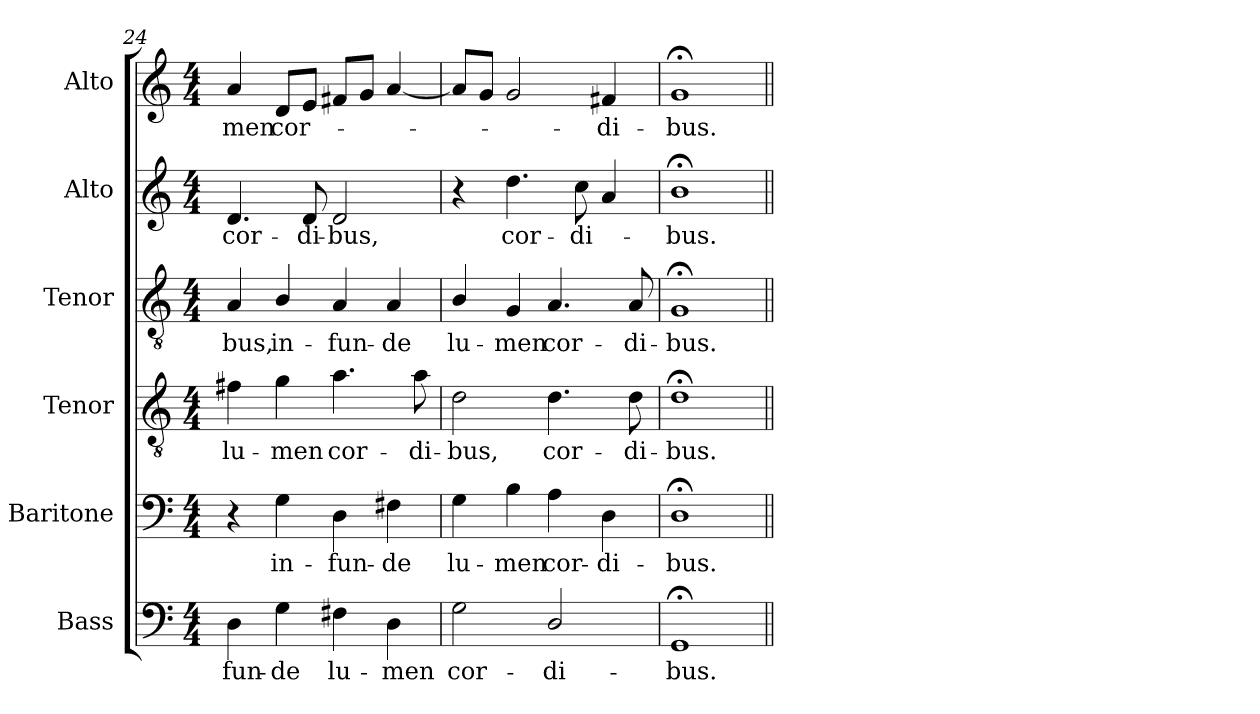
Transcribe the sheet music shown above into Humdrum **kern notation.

**kern	**text	**kern	**text	**kern	**text	**kern	**text	**kern	**text	**kern	**text
*part6	*part6	*part5	*part5	*part4	*part4	*part3	*part3	*part2	*part2	*part1	*part1
*staff6	*staff6	*staff5	*staff5	*staff4	*staff4	*staff3	*staff3	*staff2	*staff2	*staff1	*staff1
*I"Bass	*	*I"Baritone	*	*I"Tenor	*	*I"Tenor	*	*I"Alto	*	*I"Alto	*
*I'B.	*	*I'Bar.	*	*I'T.	*	*I'T.	*	*I'A.	*	*	*
*clefF4	*	*clefF4	*	*clefGv2	*	*clefGv2	*	*clefG2	*	*clefG2	*
*	*	*	*	*ITrd7c12	*	*ITrd7c12	*	*	*	*	*
*k[]	*	*k[]	*	*k[]	*	*k[]	*	*k[]	*	*k[]	*
*C:	*	*C:	*	*C:	*	*C:	*	*C:	*	*C:	*
*M4/4	*	*M4/4	*	*M4/4	*	*M4/4	*	*M4/4	*	*M4/4	*
=24	=24	=24	=24	=24	=24	=24	=24	=24	=24	=24	=24
!	!LO:LY:b:color=#000000	!	!	!	!	!	!	!	!	!	!
!	!	!	!	!	!LO:LY:b:color=#000000	!	!	!	!	!	!
!	!	!	!	!	!	!	!LO:LY:b:color=#000000	!	!	!	!
!	!	!	!	!	!	!	!	!	!LO:LY:b:color=#000000	!	!
!	!	!	!	!	!	!	!	!	!	!	!LO:LY:b:color=#000000
4Di\	-fun-	4r	.	4F#Xi\	lu-	4AAi/	-bus,	4.di/	cor-	4ai/	-men
!	!LO:LY:b:color=#000000	!	!	!	!	!	!	!	!	!	!
!	!	!	!LO:LY:b:color=#000000	!	!	!	!	!	!	!	!
!	!	!	!	!	!LO:LY:b:color=#000000	!	!	!	!	!	!
!	!	!	!	!	!	!	!LO:LY:b:color=#000000	!	!	!	!
!	!	!	!	!	!	!	!	!	!	!	!LO:LY:b:color=#000000
4Gi\	-de	4Gi\	in-	4Gi\	-men	4BBi/	in-	.	.	8di/L	cor-
!	!	!	!	!	!	!	!	!	!LO:LY:b:color=#000000	!	!
.	.	.	.	.	.	.	.	8di/	-di-	8ei/J	.
!	!LO:LY:b:color=#000000	!	!	!	!	!	!	!	!	!	!
!	!	!	!LO:LY:b:color=#000000	!	!	!	!	!	!	!	!
!	!	!	!	!	!LO:LY:b:color=#000000	!	!	!	!	!	!
!	!	!	!	!	!	!	!LO:LY:b:color=#000000	!	!	!	!
!	!	!	!	!	!	!	!	!	!LO:LY:b:color=#000000	!	!
4F#Xi\	lu-	4Di\	-fun-	4.Ai\	cor-	4AAi/	-fun-	2di/	-bus,	8f#Xi/L	.
.	.	.	.	.	.	.	.	.	.	8gi/J	.
!	!LO:LY:b:color=#000000	!	!	!	!	!	!	!	!	!	!
!	!	!	!LO:LY:b:color=#000000	!	!	!	!	!	!	!	!
!	!	!	!	!	!	!	!LO:LY:b:color=#000000	!	!	!	!
4Di\	-men	4F#Xi\	-de	.	.	4AAi/	-de	.	.	[4ai/	.
!	!	!	!	!	!LO:LY:b:color=#000000	!	!	!	!	!	!
.	.	.	.	8Ai\	-di-	.	.	.	.	.	.
=25	=25	=25	=25	=25	=25	=25	=25	=25	=25	=25	=25
!	!LO:LY:b:color=#000000	!	!	!	!	!	!	!	!	!	!
!	!	!	!LO:LY:b:color=#000000	!	!	!	!	!	!	!	!
!	!	!	!	!	!LO:LY:b:color=#000000	!	!	!	!	!	!
!	!	!	!	!	!	!	!LO:LY:b:color=#000000	!	!	!	!
2Gi\	cor-	4Gi\	lu-	2Di\	-bus,	4BBi/	lu-	4r	.	8ai/L]	.
.	.	.	.	.	.	.	.	.	.	8gi/J	.
!	!	!	!LO:LY:b:color=#000000	!	!	!	!	!	!	!	!
!	!	!	!	!	!	!	!LO:LY:b:color=#000000	!	!	!	!
!	!	!	!	!	!	!	!	!	!LO:LY:b:color=#000000	!	!
.	.	4Bi\	-men	.	.	4GGi/	-men	4.ddi\	cor-	2gi/	.
!	!LO:LY:b:color=#000000	!	!	!	!	!	!	!	!	!	!
!	!	!	!LO:LY:b:color=#000000	!	!	!	!	!	!	!	!
!	!	!	!	!	!LO:LY:b:color=#000000	!	!	!	!	!	!
!	!	!	!	!	!	!	!LO:LY:b:color=#000000	!	!	!	!
2Di/	-di-	4Ai\	cor-	4.Di\	cor-	4.AAi/	cor-	.	.	.	.
!	!	!	!	!	!	!	!	!	!LO:LY:b:color=#000000	!	!
.	.	.	.	.	.	.	.	8cci\	-di-	.	.
!	!	!	!LO:LY:b:color=#000000	!	!	!	!	!	!	!	!
!	!	!	!	!	!	!	!	!	!	!	!LO:LY:b:color=#000000
.	.	4Di\	-di-	.	.	.	.	4ai/	.	4f#Xi/	-di-
!	!	!	!	!	!LO:LY:b:color=#000000	!	!	!	!	!	!
!	!	!	!	!	!	!	!LO:LY:b:color=#000000	!	!	!	!
.	.	.	.	8Di\	-di-	8AAi/	-di-	.	.	.	.
=26	=26	=26	=26	=26	=26	=26	=26	=26	=26	=26	=26
!	!LO:LY:b:color=#000000	!	!	!	!	!	!	!	!	!	!
!	!	!	!LO:LY:b:color=#000000	!	!	!	!	!	!	!	!
!	!	!	!	!	!LO:LY:b:color=#000000	!	!	!	!	!	!
!	!	!	!	!	!	!	!LO:LY:b:color=#000000	!	!	!	!
!	!	!	!	!	!	!	!	!	!LO:LY:b:color=#000000	!	!
!	!	!	!	!	!	!	!	!	!	!	!LO:LY:b:color=#000000
1GG;i	-bus.	1D;i	-bus.	1D;i	-bus.	1GG;i	-bus.	1b;i	-bus.	1g;i	-bus.
=||	=||	=||	=||	=||	=||	=||	=||	=||	=||	=||	=||
*-	*-	*-	*-	*-	*-	*-	*-	*-	*-	*-	*-
